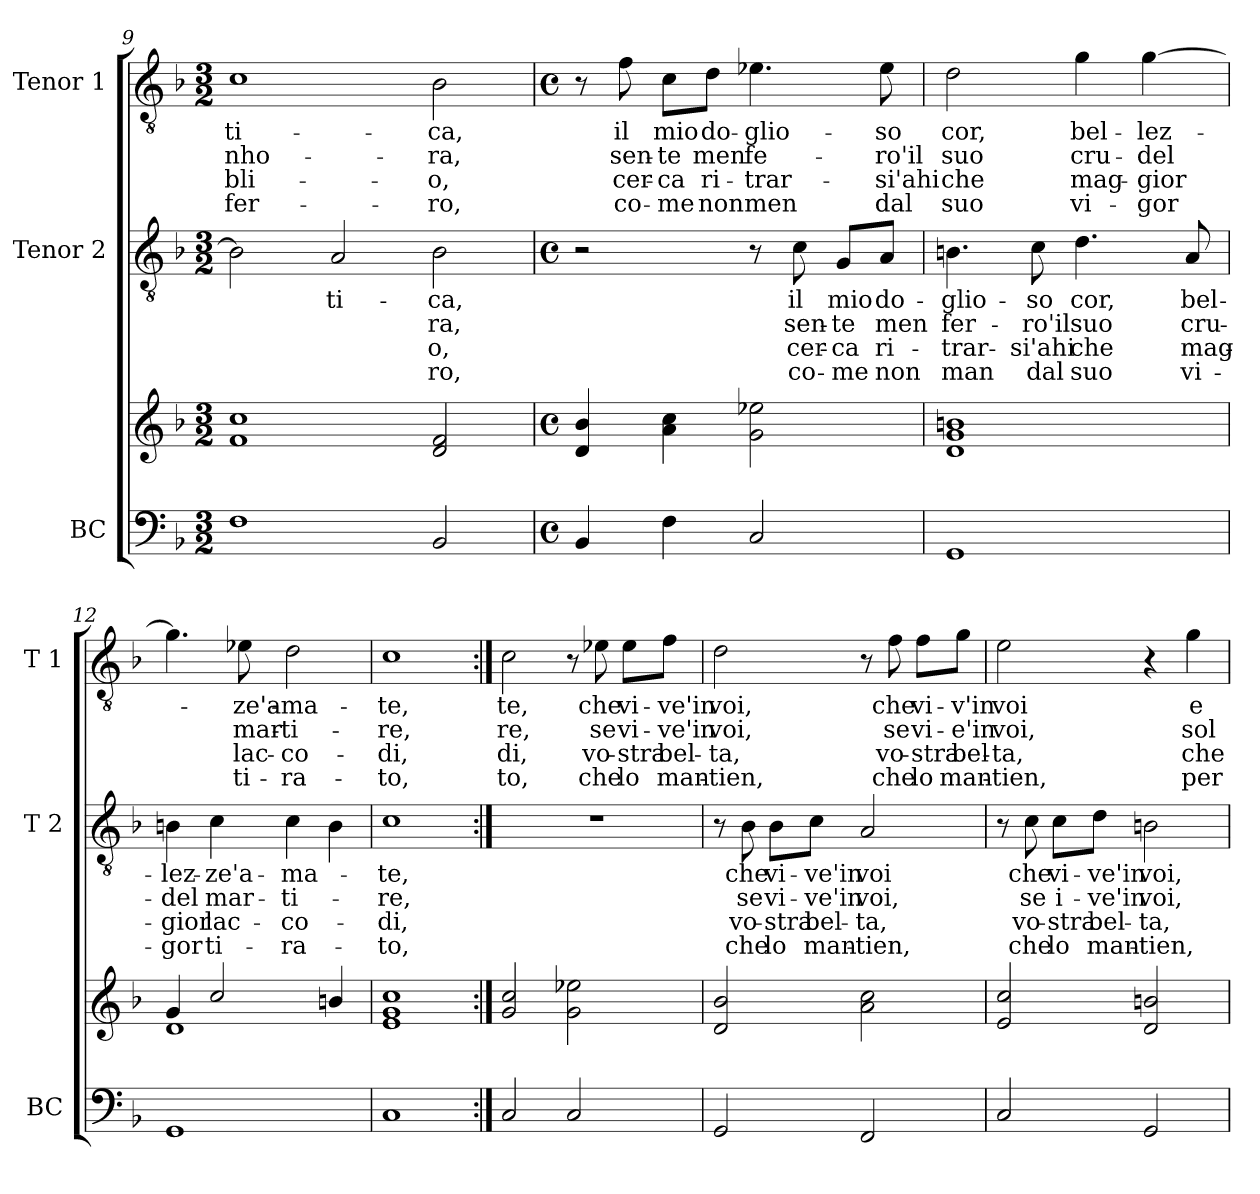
**kern	**kern	**kern	**text	**text	**text	**text	**kern	**text	**text	**text	**text
*part3	*part3	*part2	*part2	*part2	*part2	*part2	*part1	*part1	*part1	*part1	*part1
*staff4	*staff3	*staff2	*staff2	*staff2	*staff2	*staff2	*staff1	*staff1	*staff1	*staff1	*staff1
*I"BC	*	*I"Tenor 2	*	*	*	*	*I"Tenor 1	*	*	*	*
*I'BC	*	*I'T 2	*	*	*	*	*I'T 1	*	*	*	*
*clefF4	*clefG2	*clefGv2	*	*	*	*	*clefGv2	*	*	*	*
*k[b-]	*k[b-]	*k[b-]	*	*	*	*	*k[b-]	*	*	*	*
*F:	*F:	*F:	*	*	*	*	*F:	*	*	*	*
*M3/2	*M3/2	*M3/2	*	*	*	*	*M3/2	*	*	*	*
=9	=9	=9	=9	=9	=9	=9	=9	=9	=9	=9	=9
1F	1f 1cc	2B-\]	.	.	.	.	1c	-ti-	-nho-	-bli-	fer-
.	.	2A/	-ti-	.	.	.	.	.	.	.	.
2BB-/	2d/ 2f/	2B-\	-ca,	-ra,	-o,	-ro,	2B-\	-ca,	-ra,	-o,	-ro,
=10	=10	=10	=10	=10	=10	=10	=10	=10	=10	=10	=10
*M4/4	*M4/4	*M4/4	*	*	*	*	*M4/4	*	*	*	*
*met(c)	*met(c)	*met(c)	*	*	*	*	*met(c)	*	*	*	*
4BB-/	4d/ 4b-/	2r	.	.	.	.	8r	.	.	.	.
.	.	.	.	.	.	.	8f\	il	sen-	cer-	co-
4F\	4a\ 4cc\	.	.	.	.	.	8c\L	mio	-te	-ca	-me
.	.	.	.	.	.	.	8d\J	do-	men	ri-	non
2C/	2g\ 2ee-X\	8r	.	.	.	.	4.e-X\	-glio-	fe-	-trar-	men
.	.	8c\	il	sen-	cer-	co-	.	.	.	.	.
.	.	8G/L	mio	-te	-ca	-me	.	.	.	.	.
.	.	8A/J	do-	men	ri-	non	8e-\	-so	-ro'il	-si'ahi	dal
!!LO:PB:g=z
=11	=11	=11	=11	=11	=11	=11	=11	=11	=11	=11	=11
1GG	1d 1g 1bn	4.Bn\	-glio-	fer-	-trar-	man	2d\	cor,	suo	che	suo
.	.	8c\	-so	-ro'il	-si'ahi	dal	.	.	.	.	.
.	.	4.d\	cor,	suo	che	suo	4g\	bel-	cru-	mag-	vi-
.	.	.	.	.	.	.	[4g\	-lez-	-del	-gior	-gor
.	.	8A/	bel-	cru-	mag-	vi-	.	.	.	.	.
=12	=12	=12	=12	=12	=12	=12	=12	=12	=12	=12	=12
*	*^	*	*	*	*	*	*	*	*	*	*
1GG	4g/	1d	4Bn\	-lez-	-del	-gior	-gor	4.g\]	.	.	.	.
.	2cc/	.	4c\	-ze'a-	mar-	lac-	ti-	.	.	.	.	.
.	.	.	.	.	.	.	.	8e-X\	-ze'a-	mar-	lac-	ti-
.	.	.	4c\	-ma-	-ti-	-co-	-ra-	2d\	-ma-	-ti-	-co-	-ra-
.	4bn/	.	4B\	.	.	.	.	.	.	.	.	.
*	*v	*v	*	*	*	*	*	*	*	*	*	*
=13	=13	=13	=13	=13	=13	=13	=13	=13	=13	=13	=13
1C	1e 1g 1cc	1c	-te,	-re,	-di,	-to,	1c	-te,	-re,	-di,	-to,
=14:|!	=14:|!	=14:|!	=14:|!	=14:|!	=14:|!	=14:|!	=14:|!	=14:|!	=14:|!	=14:|!	=14:|!
2C/	2g/ 2cc/	1r	.	.	.	.	2c\	te,	re,	di,	to,
2C/	2g\ 2ee-X\	.	.	.	.	.	8r	.	.	.	.
.	.	.	.	.	.	.	8e-X\	che	se	vo-	che
.	.	.	.	.	.	.	8e-\L	vi-	vi-	-stra	lo
.	.	.	.	.	.	.	8f\J	-ve'in	-ve'in	bel-	man-
=15	=15	=15	=15	=15	=15	=15	=15	=15	=15	=15	=15
2GG/	2d/ 2b-/	8r	.	.	.	.	2d\	voi,	voi,	-ta,	-tien,
.	.	8B-\	che	se	vo-	che	.	.	.	.	.
.	.	8B-\L	vi-	vi-	-stra	lo	.	.	.	.	.
.	.	8c\J	-ve'in	-ve'in	bel-	man-	.	.	.	.	.
2FF/	2a\ 2cc\	2A/	voi	voi,	-ta,	-tien,	8r	.	.	.	.
.	.	.	.	.	.	.	8f\	che	se	vo-	che
.	.	.	.	.	.	.	8f\L	vi-	vi-	-stra	lo
.	.	.	.	.	.	.	8g\J	-v'in	-e'in	bel-	man-
!!LO:LB:g=z
=16	=16	=16	=16	=16	=16	=16	=16	=16	=16	=16	=16
2C/	2e/ 2cc/	8r	.	.	.	.	2e\	voi	voi,	-ta,	-tien,
.	.	8c\	che	se	vo-	che	.	.	.	.	.
.	.	8c\L	vi-	i-	-stra	lo	.	.	.	.	.
.	.	8d\J	-ve'in	-ve'in	bel-	man-	.	.	.	.	.
2GG/	2d/ 2bn/	2Bn\	voi,	voi,	-ta,	-tien,	4r	.	.	.	.
.	.	.	.	.	.	.	4g\	e	sol	che	per
=	=	=	=	=	=	=	=	=	=	=	=
*-	*-	*-	*-	*-	*-	*-	*-	*-	*-	*-	*-
